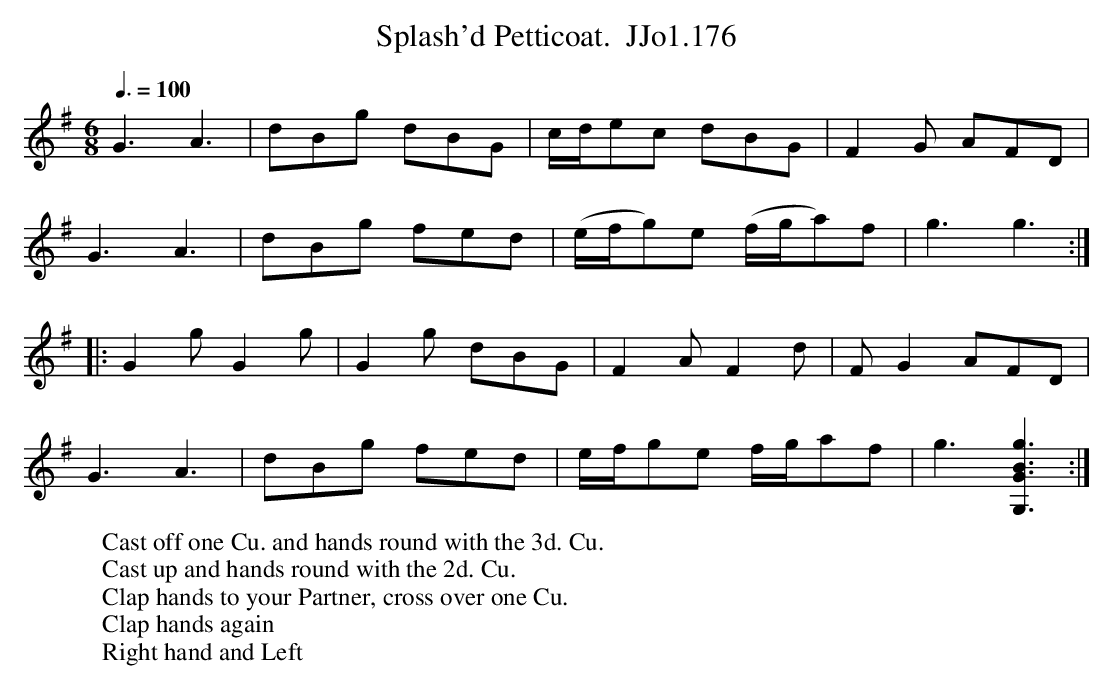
X:1
T:Splash'd Petticoat.  JJo1.176
M:6/8
L:1/8
Q:3/8=100
K:G
G3A3 | dBg dBG | c/d/ec dBG | F2G AFD |
G3A3 | dBg fed | (e/f/g)e (f/g/a)f | g3 g3 :|
|: G2gG2g | G2g dBG | F2AF2d | FG2 AFD |
G3A3 | dBg fed | e/f/ge f/g/af | g3 [g3G,3G3B3]:|
W:Cast off one Cu. and hands round with the 3d. Cu.
W:Cast up and hands round with the 2d. Cu.
W:Clap hands to your Partner, cross over one Cu.
W:Clap hands again
W:Right hand and Left
